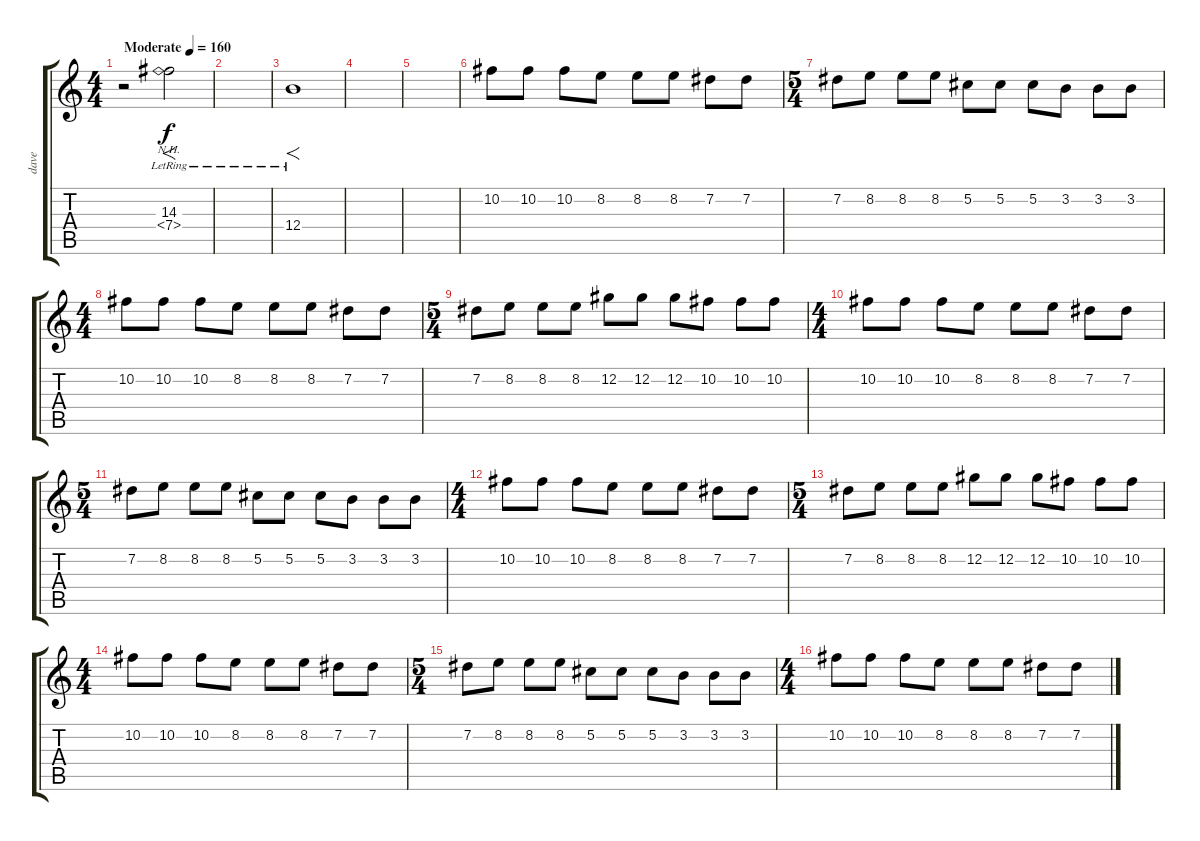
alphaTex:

\track ("dave" "dave") {instrument electricguitarjazz}
\staff {score tabs}
\tuning (Db4 Ab3 E3 B2 Gb2 B1) {hide}
\ts (4 4)
\tempo (160 "Moderate")
\clef g2
\ks c
r.2{dy f instrument electricguitarjazz} (14.3{lr} 7.4{nh lr}).2{f} |
|
12.4{lr}.1{f} |
|
|
10.2.8 10.2.8 10.2.8 8.2.8 8.2.8 8.2.8 7.2.8 7.2.8 |
\ts (5 4)
7.2.8 8.2.8 8.2.8 8.2.8 5.2.8 5.2.8 5.2.8 3.2.8 3.2.8 3.2.8 |
\ts (4 4)
10.2.8 10.2.8 10.2.8 8.2.8 8.2.8 8.2.8 7.2.8 7.2.8 |
\ts (5 4)
7.2.8 8.2.8 8.2.8 8.2.8 12.2.8 12.2.8 12.2.8 10.2.8 10.2.8 10.2.8 |
\ts (4 4)
10.2.8 10.2.8 10.2.8 8.2.8 8.2.8 8.2.8 7.2.8 7.2.8 |
\ts (5 4)
7.2.8 8.2.8 8.2.8 8.2.8 5.2.8 5.2.8 5.2.8 3.2.8 3.2.8 3.2.8 |
\ts (4 4)
10.2.8 10.2.8 10.2.8 8.2.8 8.2.8 8.2.8 7.2.8 7.2.8 |
\ts (5 4)
7.2.8 8.2.8 8.2.8 8.2.8 12.2.8 12.2.8 12.2.8 10.2.8 10.2.8 10.2.8 |
\ts (4 4)
10.2.8 10.2.8 10.2.8 8.2.8 8.2.8 8.2.8 7.2.8 7.2.8 |
\ts (5 4)
7.2.8 8.2.8 8.2.8 8.2.8 5.2.8 5.2.8 5.2.8 3.2.8 3.2.8 3.2.8 |
\ts (4 4)
10.2.8 10.2.8 10.2.8 8.2.8 8.2.8 8.2.8 7.2.8 7.2.8
